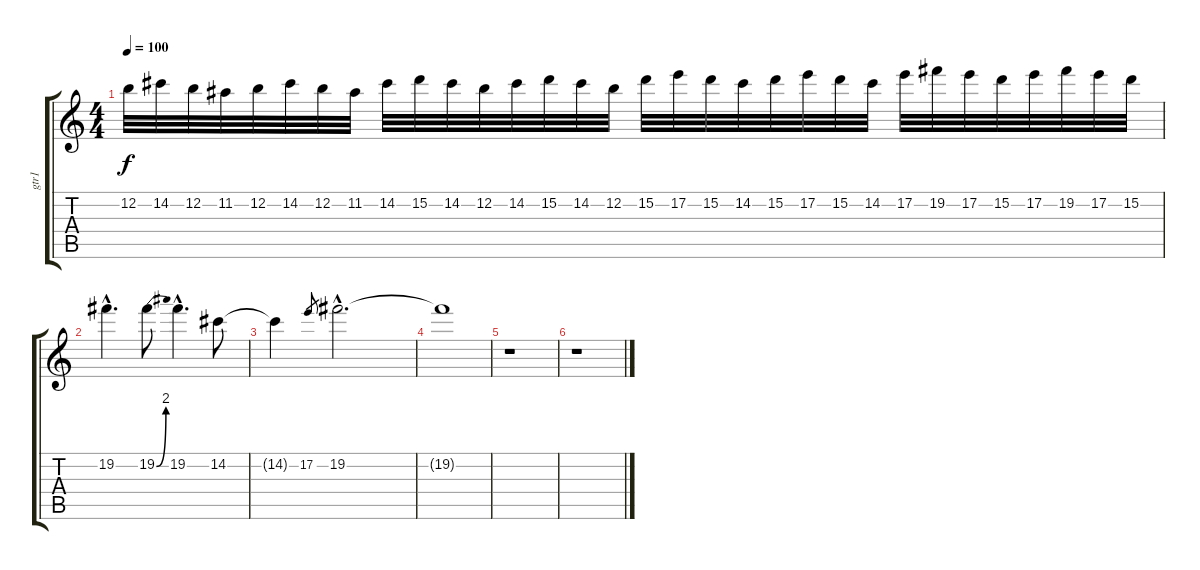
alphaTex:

\track ("gtr1 " "gtr1 ") {instrument distortionguitar}
\staff {score tabs}
\tuning (E4 B3 G3 D3 A2 E2) {hide}
\ts (4 4)
\tempo 100
\clef g2
\ks c
12.2.32{dy f} 14.2.32 12.2.32 11.2.32 12.2.32 14.2.32 12.2.32 11.2.32 14.2.32 15.2.32 14.2.32 12.2.32 14.2.32 15.2.32 14.2.32 12.2.32 15.2.32 17.2.32 15.2.32 14.2.32 15.2.32 17.2.32 15.2.32 14.2.32 17.2.32 19.2.32 17.2.32 15.2.32 17.2.32 19.2.32 17.2.32 15.2.32 |
19.2{hac}.4{d} 19.2{be (bend 0 0 60 8)}.8 19.2{hac}.4{d} 14.2.8 |
14.2{t}.4 17.2.8{gr} 19.2{hac}.2{d} |
19.2{t}.1 |
r.1 |
r.1
